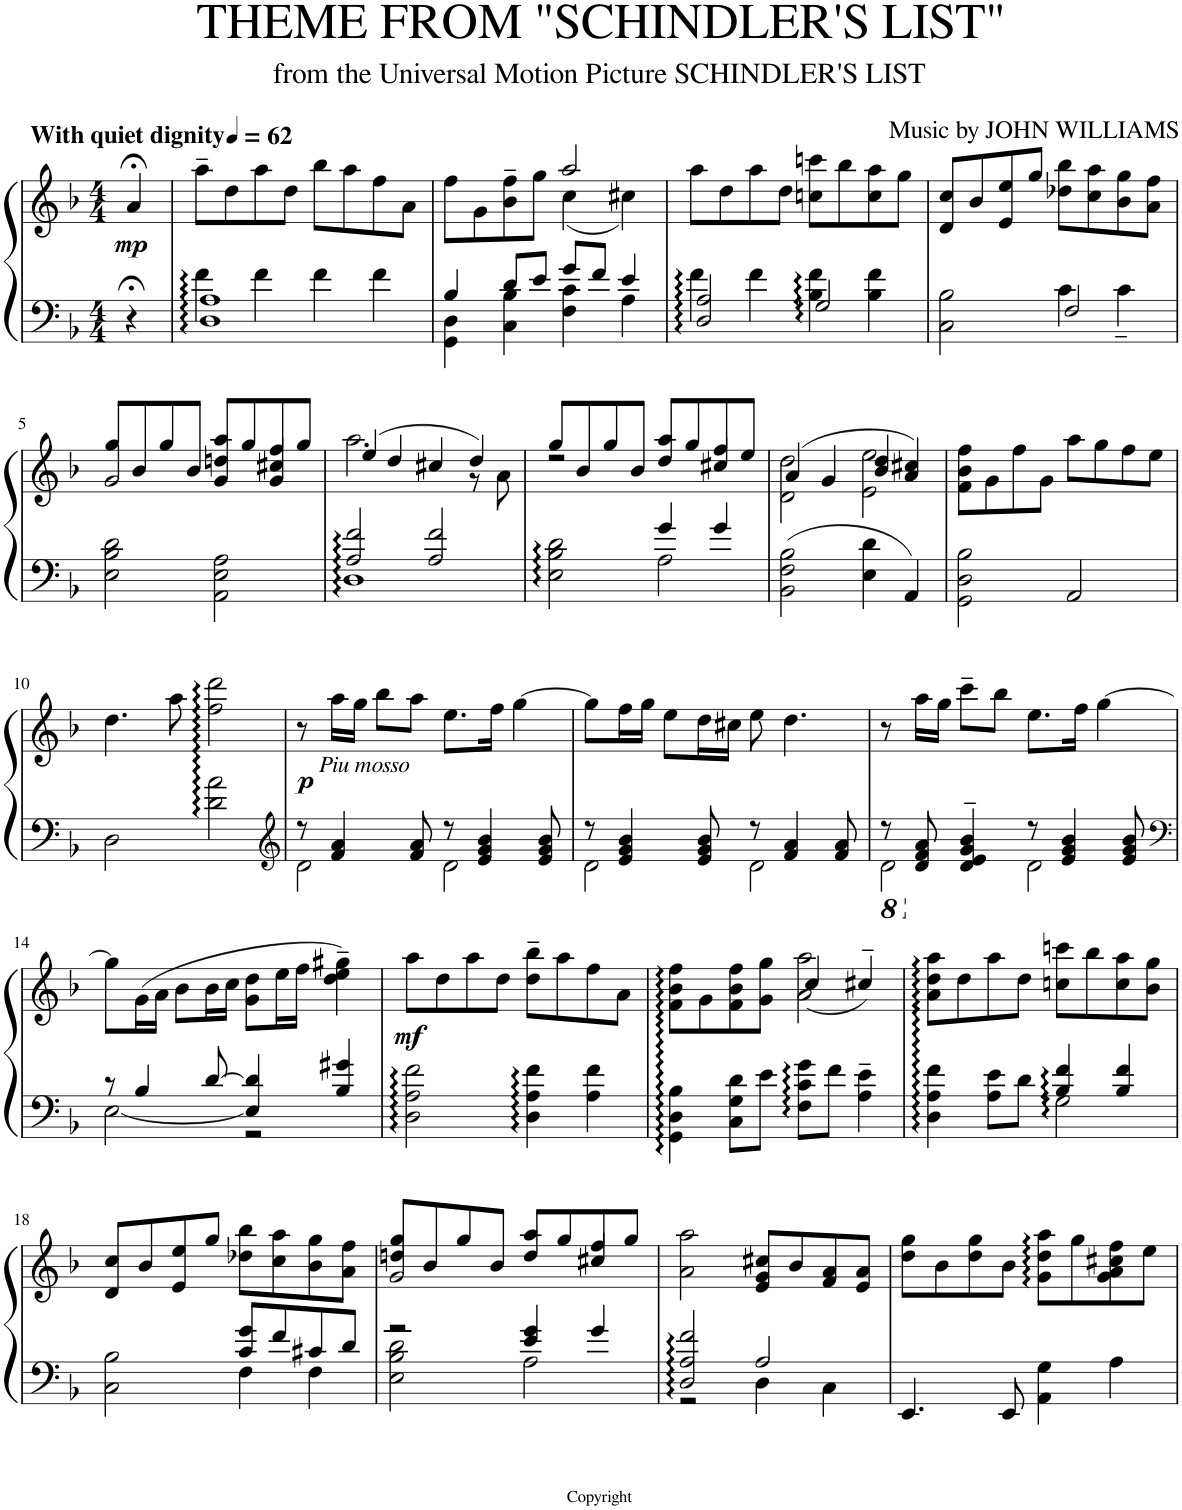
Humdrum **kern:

**kern	**kern	**dynam
*part1	*part1	*part1
*staff2	*staff1	*staff1/2
*I"Piano	*	*
*I'Pno.	*	*
*clefF4	*clefG2	*
*k[b-]	*k[b-]	*
*M4/4	*M4/4	*
*MM62	*MM62	*
=	=	=
!	!	!LO:DY:b
4r;<	4a;</	mp
=1	=1	=1
*^	*	*
1D 1A	4f\	8aa~\L	.
.	.	8dd\	.
.	4f\	8aa\	.
.	.	8dd\J	.
.	4f\	8bb-\L	.
.	.	8aa\	.
.	4f\	8ff\	.
.	.	8a\J	.
=2	=2	=2	=2
*	*	*^	*
4B-/	4GG\ 4D\	8ff\L	2ryy	.
.	.	8g\	.	.
8d/L	4C\ 4B-\	8b-\~ 8ff\~	.	.
8e/J	.	8gg\J	.	.
8g/L	4F\ 4c\	2aa/	(4cc\	.
8f/J	.	.	.	.
4e/	4A\	.	4cc#X\)	.
*	*	*v	*v	*
=3	=3	=3	=3
2D/ 2A/	4f\	8aa\L	.
.	.	8dd\	.
.	4f\	8aa\	.
.	.	8dd\J	.
2G/	4B-\ 4f\	8ccn\ 8cccn\L	.
.	.	8bb-\	.
.	4B-\ 4f\	8cc\ 8aa\	.
.	.	8gg\J	.
=4	=4	=4	=4
2C\ 2B-\	2ryy	8d/ 8cc/L	.
.	.	8b-/	.
.	.	8e/ 8ee/	.
.	.	8gg/J	.
2F/	4c\	8dd-X\ 8bb-\L	.
.	.	8cc\ 8aa\	.
.	4c~\	8b-\ 8gg\	.
.	.	8a\ 8ff\J	.
*v	*v	*	*
!!LO:LB:g=z
=5	=5	=5
*	*^	*
2E\ 2B-\ 2d\	2g/	8gg/L	.
.	.	8b-/	.
.	.	8gg/	.
.	.	8b-/J	.
2AA\ 2E\ 2A\	4g/ 4ddn/	8aa/L	.
.	.	8gg/	.
.	4g/ 4cc#X/	8ff/	.
.	.	8gg/J	.
=6	=6	=6	=6
*^	*	*	*
2A/ 2f/	1D	(4ee/	2.aa\	.
.	.	4dd/	.	.
2A/ 2f/	.	4cc#X/	.	.
.	.	4dd/)	8r	.
.	.	.	8a\	.
=7	=7	=7	=7	=7
2E\ 2B-\ 2d\	2ryy	2r	8gg/L	.
.	.	.	8b-/	.
.	.	.	8gg/	.
.	.	.	8b-/J	.
4g/	2A\	4dd/	8aa/L	.
.	.	.	8gg/	.
4g/	.	4cc#X/	8ff/	.
.	.	.	8ee/J	.
*v	*v	*	*	*
=8	=8	=8	=8
2BB-\ 2F\ 2B-\	(4a/	2d\ 2dd\	.
.	4g/	.	.
4E\ 4d\	4b-/ 4dd/	2e\ 2ee\	.
4AA/	4a/ 4cc#X/)	.	.
*	*v	*v	*
=9	=9	=9
2GG\ 2D\ 2B-\	8f\ 8b-\ 8ff\L	.
.	8g\	.
.	8ff\	.
.	8g\J	.
2AA/	8aa\L	.
.	8gg\	.
.	8ff\	.
.	8ee\J	.
!!LO:LB:g=z
=10	=10	=10
2D\	4.dd\	.
.	8aa\	.
2d\ 2a\	2ff\ 2ddd\	.
=11	=11	=11
*clefG2	*	*
*^	*	*
!	!	!LO:TX:b:i:t=Piu mosso	!
!	!	!	!LO:DY:b
8r	2d\	8r	p
4f/ 4a/	.	16aa\LL	.
.	.	16gg\JJ	.
.	.	8bb-\L	.
8f/ 8a/	.	8aa\J	.
8r	2d\	8.ee\L	.
4e/ 4g/ 4b-/	.	.	.
.	.	16ff\Jk	.
.	.	[4gg\	.
8e/ 8g/ 8b-/	.	.	.
=12	=12	=12	=12
8r	2d\	8gg\L]	.
4e/ 4g/ 4b-/	.	16ff\L	.
.	.	16gg\JJ	.
.	.	8ee\L	.
8e/ 8g/ 8b-/	.	16dd\L	.
.	.	16cc#X\JJ	.
8r	2d\	8ee\	.
4f/ 4a/	.	4.dd\	.
8f/ 8a/	.	.	.
=13	=13	=13	=13
*8ba	*	*	*
8r	2D\	8r	.
8d/ 8f/ 8a/	.	16aa\LL	.
.	.	16gg\JJ	.
4d/~ 4e/~ 4g/~ 4b-/~	.	8ccc~\L	.
.	.	8bb-\J	.
*X8ba	*	*	*
8r	2d\	8.ee\L	.
4e/ 4g/ 4b-/	.	.	.
.	.	16ff\Jk	.
.	.	[4gg\	.
8e/ 8g/ 8b-/	.	.	.
!!LO:LB:g=z
=14	=14	=14	=14
*clefF4	*	*	*
8r	[2E\	8gg\L]	.
4B-/	.	(16g\L	.
.	.	16a\JJ	.
.	.	8b-\L	.
[8d/	.	16b-\L	.
.	.	16cc\JJ	.
4E/] 4d/]	2r	8g\ 8dd\L	.
.	.	16ee\L	.
.	.	16ff\JJ	.
4B-/ 4g#X/	.	4dd\~ 4ee\~ 4gg#X\~)	.
*v	*v	*	*
=15	=15	=15
!	!	!LO:DY:b
2D\ 2A\ 2f\	8aa\L	mf
.	8dd\	.
.	8aa\	.
.	8dd\J	.
4D\ 4A\ 4f\	8dd\~ 8bb-\~L	.
.	8aa\	.
4A\ 4f\	8ff\	.
.	8a\J	.
=16	=16	=16
*	*^	*
4GG\ 4D\ 4B-\	8f\ 8b-\ 8ff\L	2ryy	.
.	8g\	.	.
8C\ 8G\ 8d\L	8f\ 8b-\ 8ff\	.	.
8e\J	8g\ 8gg\J	.	.
8F\ 8c\ 8g\L	4cc/	2a\ 2aa\	.
8f\J	.	.	.
4A\~ 4e\~	(4cc#X~/	.	.
*	*v	*v	*
=17	=17	=17
*^	*	*
4D\ 4A\ 4f\	2ryy	8a\ 8dd\ 8aa\L	.
.	.	8dd\	.
8A\ 8e\L	.	8aa\	.
8d\J	.	8dd\J	.
4B-/ 4f/	2G\	8ccn\ 8cccn\L	.
.	.	8bb-\	.
4B-/ 4f/	.	8cc\ 8aa\	.
.	.	8b-\ 8gg\J	.
!!LO:LB:g=z
=18	=18	=18	=18
2C\ 2B-\	2ryy	8d/ 8cc/L	.
.	.	8b-/	.
.	.	8e/ 8ee/	.
.	.	8gg/J	.
8c/ 8g/L	4F\	8dd-X\ 8bb-\L	.
8f/	.	8cc\ 8aa\	.
8c#X/	4F\	8b-\ 8gg\	.
8d/J	.	8a\ 8ff\J	.
=19	=19	=19	=19
*	*	*^	*
2r	2E\ 2B-\ 2d\	2g/	8ddn/ 8gg/L	.
.	.	.	8b-/	.
.	.	.	8gg/	.
.	.	.	8b-/J	.
4e/ 4g/	2A\	4dd/	8aa/L	.
.	.	.	8gg/	.
4g/	.	4cc#X/	8ff/	.
.	.	.	8gg/J	.
*	*	*v	*v	*
=20	=20	=20	=20
2D/ 2A/ 2f/	2r	2a\ 2aa\	.
2A/	4D\	8e/ 8g/ 8cc#X/L	.
.	.	8b-/	.
.	4C\	8f/ 8a/	.
.	.	8e/ 8a/J	.
*v	*v	*	*
=21	=21	=21
4.EE/	8dd\ 8gg\L	.
.	8b-\	.
.	8dd\ 8gg\	.
8EE/	8b-\J	.
4AA\ 4G\	8g\ 8dd\ 8aa\L	.
.	8gg\	.
4A\	8g\ 8a\ 8cc#X\ 8ff\	.
.	8ee\J	.
=	=	=
*-	*-	*-
